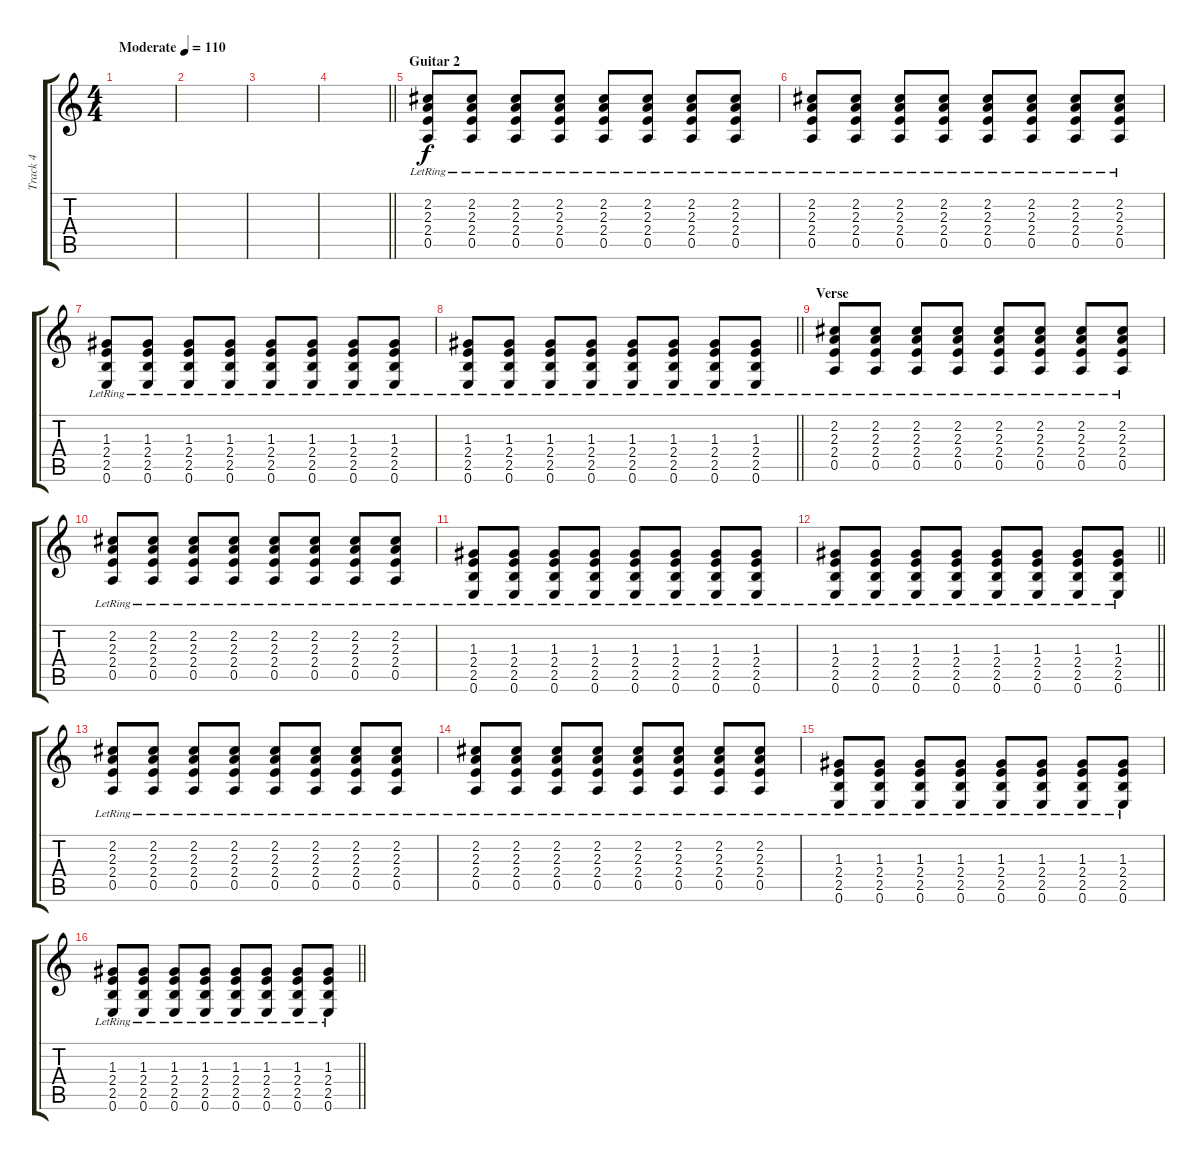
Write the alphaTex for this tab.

\track ("Track 4" "Track 4") {instrument acousticguitarsteel}
\staff {score tabs}
\tuning (E4 B3 G3 D3 A2 E2) {hide}
\ts (4 4)
\tempo (110 "Moderate")
\clef g2
\ks c
|
|
|
\barLineRight lightlight
|
\section ("" "Guitar 2")
(2.2{lr} 2.3{lr} 2.4{lr} 0.5{lr}).8 (2.2{lr} 2.3{lr} 2.4{lr} 0.5{lr}).8 (2.2{lr} 2.3{lr} 2.4{lr} 0.5{lr}).8 (2.2{lr} 2.3{lr} 2.4{lr} 0.5{lr}).8 (2.2{lr} 2.3{lr} 2.4{lr} 0.5{lr}).8 (2.2{lr} 2.3{lr} 2.4{lr} 0.5{lr}).8 (2.2{lr} 2.3{lr} 2.4{lr} 0.5{lr}).8 (2.2{lr} 2.3{lr} 2.4{lr} 0.5{lr}).8 |
(2.2{lr} 2.3{lr} 2.4{lr} 0.5{lr}).8 (2.2{lr} 2.3{lr} 2.4{lr} 0.5{lr}).8 (2.2{lr} 2.3{lr} 2.4{lr} 0.5{lr}).8 (2.2{lr} 2.3{lr} 2.4{lr} 0.5{lr}).8 (2.2{lr} 2.3{lr} 2.4{lr} 0.5{lr}).8 (2.2{lr} 2.3{lr} 2.4{lr} 0.5{lr}).8 (2.2{lr} 2.3{lr} 2.4{lr} 0.5{lr}).8 (2.2{lr} 2.3{lr} 2.4{lr} 0.5{lr}).8 |
(1.3{lr} 2.4{lr} 2.5{lr} 0.6{lr}).8 (1.3{lr} 2.4{lr} 2.5{lr} 0.6{lr}).8 (1.3{lr} 2.4{lr} 2.5{lr} 0.6{lr}).8 (1.3{lr} 2.4{lr} 2.5{lr} 0.6{lr}).8 (1.3{lr} 2.4{lr} 2.5{lr} 0.6{lr}).8 (1.3{lr} 2.4{lr} 2.5{lr} 0.6{lr}).8 (1.3{lr} 2.4{lr} 2.5{lr} 0.6{lr}).8 (1.3{lr} 2.4{lr} 2.5{lr} 0.6{lr}).8 |
\barLineRight lightlight
(1.3{lr} 2.4{lr} 2.5{lr} 0.6{lr}).8 (1.3{lr} 2.4{lr} 2.5{lr} 0.6{lr}).8 (1.3{lr} 2.4{lr} 2.5{lr} 0.6{lr}).8 (1.3{lr} 2.4{lr} 2.5{lr} 0.6{lr}).8 (1.3{lr} 2.4{lr} 2.5{lr} 0.6{lr}).8 (1.3{lr} 2.4{lr} 2.5{lr} 0.6{lr}).8 (1.3{lr} 2.4{lr} 2.5{lr} 0.6{lr}).8 (1.3{lr} 2.4{lr} 2.5{lr} 0.6{lr}).8 |
\section ("" "Verse")
(2.2{lr} 2.3{lr} 2.4{lr} 0.5{lr}).8 (2.2{lr} 2.3{lr} 2.4{lr} 0.5{lr}).8 (2.2{lr} 2.3{lr} 2.4{lr} 0.5{lr}).8 (2.2{lr} 2.3{lr} 2.4{lr} 0.5{lr}).8 (2.2{lr} 2.3{lr} 2.4{lr} 0.5{lr}).8 (2.2{lr} 2.3{lr} 2.4{lr} 0.5{lr}).8 (2.2{lr} 2.3{lr} 2.4{lr} 0.5{lr}).8 (2.2{lr} 2.3{lr} 2.4{lr} 0.5{lr}).8 |
(2.2{lr} 2.3{lr} 2.4{lr} 0.5{lr}).8 (2.2{lr} 2.3{lr} 2.4{lr} 0.5{lr}).8 (2.2{lr} 2.3{lr} 2.4{lr} 0.5{lr}).8 (2.2{lr} 2.3{lr} 2.4{lr} 0.5{lr}).8 (2.2{lr} 2.3{lr} 2.4{lr} 0.5{lr}).8 (2.2{lr} 2.3{lr} 2.4{lr} 0.5{lr}).8 (2.2{lr} 2.3{lr} 2.4{lr} 0.5{lr}).8 (2.2{lr} 2.3{lr} 2.4{lr} 0.5{lr}).8 |
(1.3{lr} 2.4{lr} 2.5{lr} 0.6{lr}).8 (1.3{lr} 2.4{lr} 2.5{lr} 0.6{lr}).8 (1.3{lr} 2.4{lr} 2.5{lr} 0.6{lr}).8 (1.3{lr} 2.4{lr} 2.5{lr} 0.6{lr}).8 (1.3{lr} 2.4{lr} 2.5{lr} 0.6{lr}).8 (1.3{lr} 2.4{lr} 2.5{lr} 0.6{lr}).8 (1.3{lr} 2.4{lr} 2.5{lr} 0.6{lr}).8 (1.3{lr} 2.4{lr} 2.5{lr} 0.6{lr}).8 |
\barLineRight lightlight
(1.3{lr} 2.4{lr} 2.5{lr} 0.6{lr}).8 (1.3{lr} 2.4{lr} 2.5{lr} 0.6{lr}).8 (1.3{lr} 2.4{lr} 2.5{lr} 0.6{lr}).8 (1.3{lr} 2.4{lr} 2.5{lr} 0.6{lr}).8 (1.3{lr} 2.4{lr} 2.5{lr} 0.6{lr}).8 (1.3{lr} 2.4{lr} 2.5{lr} 0.6{lr}).8 (1.3{lr} 2.4{lr} 2.5{lr} 0.6{lr}).8 (1.3{lr} 2.4{lr} 2.5{lr} 0.6{lr}).8 |
(2.2{lr} 2.3{lr} 2.4{lr} 0.5{lr}).8 (2.2{lr} 2.3{lr} 2.4{lr} 0.5{lr}).8 (2.2{lr} 2.3{lr} 2.4{lr} 0.5{lr}).8 (2.2{lr} 2.3{lr} 2.4{lr} 0.5{lr}).8 (2.2{lr} 2.3{lr} 2.4{lr} 0.5{lr}).8 (2.2{lr} 2.3{lr} 2.4{lr} 0.5{lr}).8 (2.2{lr} 2.3{lr} 2.4{lr} 0.5{lr}).8 (2.2{lr} 2.3{lr} 2.4{lr} 0.5{lr}).8 |
(2.2{lr} 2.3{lr} 2.4{lr} 0.5{lr}).8 (2.2{lr} 2.3{lr} 2.4{lr} 0.5{lr}).8 (2.2{lr} 2.3{lr} 2.4{lr} 0.5{lr}).8 (2.2{lr} 2.3{lr} 2.4{lr} 0.5{lr}).8 (2.2{lr} 2.3{lr} 2.4{lr} 0.5{lr}).8 (2.2{lr} 2.3{lr} 2.4{lr} 0.5{lr}).8 (2.2{lr} 2.3{lr} 2.4{lr} 0.5{lr}).8 (2.2{lr} 2.3{lr} 2.4{lr} 0.5{lr}).8 |
(1.3{lr} 2.4{lr} 2.5{lr} 0.6{lr}).8 (1.3{lr} 2.4{lr} 2.5{lr} 0.6{lr}).8 (1.3{lr} 2.4{lr} 2.5{lr} 0.6{lr}).8 (1.3{lr} 2.4{lr} 2.5{lr} 0.6{lr}).8 (1.3{lr} 2.4{lr} 2.5{lr} 0.6{lr}).8 (1.3{lr} 2.4{lr} 2.5{lr} 0.6{lr}).8 (1.3{lr} 2.4{lr} 2.5{lr} 0.6{lr}).8 (1.3{lr} 2.4{lr} 2.5{lr} 0.6{lr}).8 |
\barLineRight lightlight
(1.3{lr} 2.4{lr} 2.5{lr} 0.6{lr}).8 (1.3{lr} 2.4{lr} 2.5{lr} 0.6{lr}).8 (1.3{lr} 2.4{lr} 2.5{lr} 0.6{lr}).8 (1.3{lr} 2.4{lr} 2.5{lr} 0.6{lr}).8 (1.3{lr} 2.4{lr} 2.5{lr} 0.6{lr}).8 (1.3{lr} 2.4{lr} 2.5{lr} 0.6{lr}).8 (1.3{lr} 2.4{lr} 2.5{lr} 0.6{lr}).8 (1.3{lr} 2.4{lr} 2.5{lr} 0.6{lr}).8
